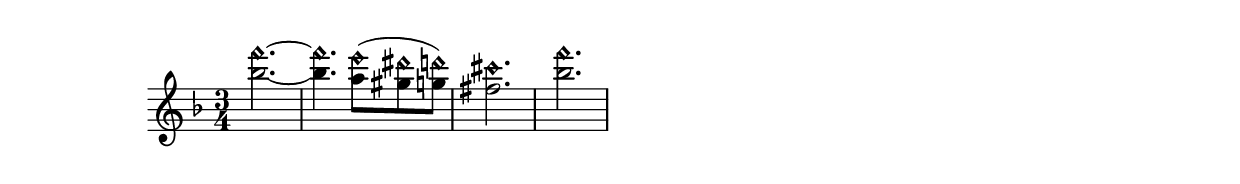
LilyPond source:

%% Do not edit this file; it is automatically
%% generated from LSR http://lsr.dsi.unimi.it
%% This file is in the public domain.
\version "2.13.29"

\header {
  lsrtags = "unfretted-strings, tweaks-and-overrides"

  texidoc = "
Artificial harmonics using @code{\\harmonic} do not show dots.  To
override this behavior, set the context property @code{harmonicDots}.

"
  doctitle = "Dotted harmonics"
} % begin verbatim

\relative c''' {
  \time 3/4
  \key f \major
  \set harmonicDots = ##t
  <bes f'\harmonic>2. ~
  <bes f'\harmonic>4. <a e'\harmonic>8( <gis dis'\harmonic> <g d'\harmonic>)
  <fis cis'\harmonic>2.
  <bes f'\harmonic>2.
}
